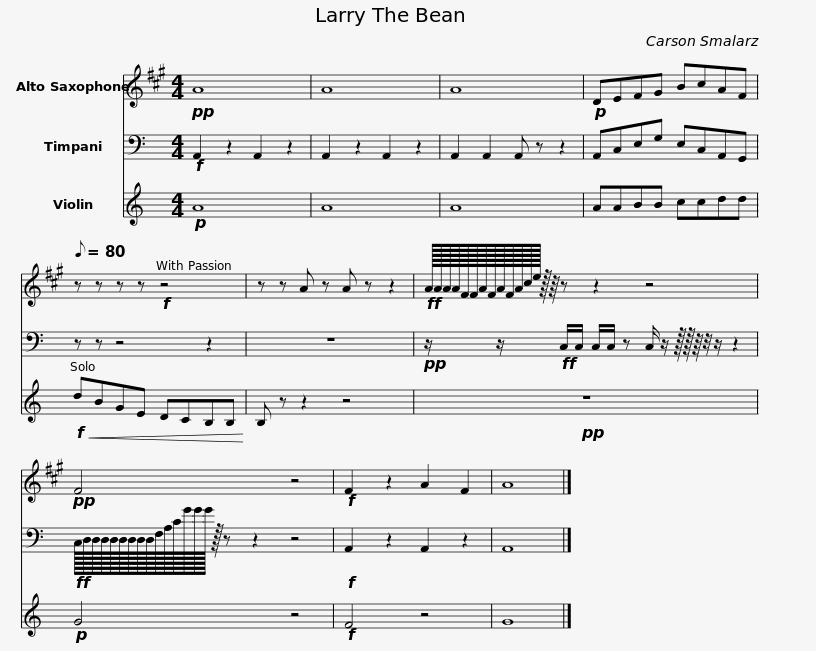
X:1
%%score 1 2 3
L:1/8
M:4/4
I:linebreak $
K:C
V:1 treble transpose=-9
V:2 bass
V:3 treble
V:1
[K:A]!pp! A8 | A8 | A8 |!p! DEFG BcAF |[Q:1/8=80] z z z z!f! z4 |$ %5
 z z A z A z z2 |!ff! A/16A/16A/16A/16F/16F/16A/16F/16A/16F/16A/16c/16e/16 z/16 z/8 z z2 z4 |$!pp! F4 z4 |!f! F2 z2 A2 F2 | A8 |] %10
V:2
!f! A,,2 z2 A,,2 z2 | A,,2 z2 A,,2 z2 | A,,2 A,,2 A,, z z2 | A,,C,E,G, E,C,A,,G,, | z z z4 z2 |$ %5
 z8 |!pp! z/ z/!ff! C,/C,/ C,/C,/ z C,/ z/ z/16 z/16 z/8 z/4 z/ z2 |$!ff! C,/16D,/16D,/16D,/16D,/16D,/16D,/16D,/16D,/16F,/16A,/16C/16G/16G/16G/16 z/16 z z2 z4 |!f! A,,2 z2 A,,2 z2 | A,,8 |] %10
V:3
!p! A8 | A8 | A8 | AABB ccdd |!f!!<(! dBGE DCB,B,!<)! |$ %5
 B, z z2 z4 |!pp! z8 |$!p! G4 z4 |!f! F4 z4 | G8 |] %10
